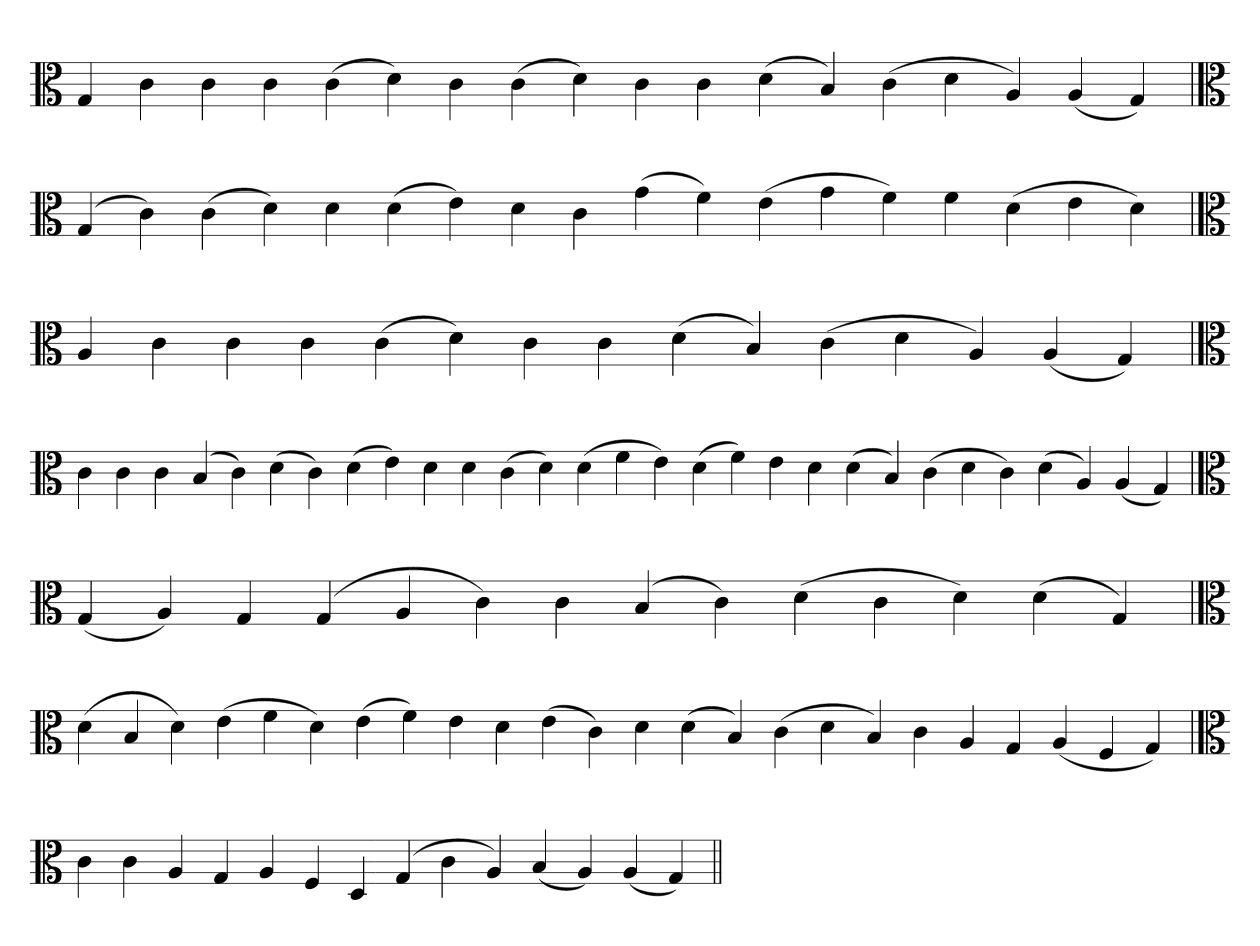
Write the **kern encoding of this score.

**kern
*part1
*staff1
*clefC3
=
4G
4c
4c
4c
(4c
4d)
4c
(4c
4d)
4c
4c
(4d
4B)
(4c
4d
4A)
(4A
4G)
=`
*clefC3
(4G
4c)
(4c
4d)
4d
(4d
4e)
4d
4c
(4g
4f)
(4e
4g
4f)
4f
(4d
4e
4d)
=
*clefC3
4A
4c
4c
4c
(4c
4d)
4c
4c
(4d
4B)
(4c
4d
4A)
(4A
4G)
=`
*clefC3
4c
4c
4c
(4B
4c)
(4d
4c)
(4d
4e)
4d
4d
(4c
4d)
(4d
4f
4e)
(4d
4f)
4e
4d
(4d
4B)
(4c
4d
4c)
(4d
4A)
(4A
4G)
='
*clefC3
(4G
4A)
4G
(4G
4A
4c)
4c
(4B
4c)
(4d
4c
4d)
(4d
4G)
=`
*clefC3
(4d
4B
4d)
(4e
4f
4d)
(4e
4f)
4e
4d
(4e
4c)
4d
(4d
4B)
(4c
4d
4B)
4c
4A
4G
(4A
4F
4G)
=`
*clefC3
4c
4c
4A
4G
4A
4F
4D
(4G
4c
4A)
(4B
4A)
(4A
4G)
=||
*-
